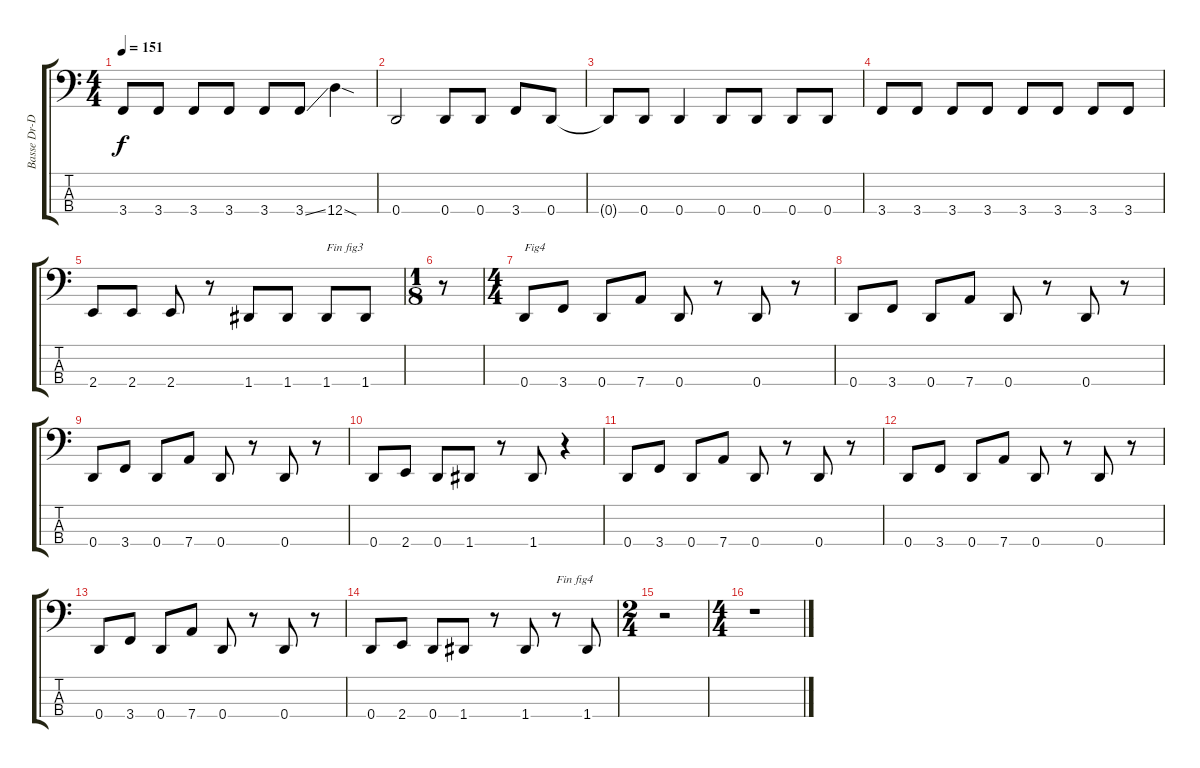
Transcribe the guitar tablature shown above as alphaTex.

\track ("Basse Dr-D" "Basse Dr-D") {instrument electricbassfinger}
\staff {score tabs}
\tuning (G2 D2 A1 D1) {hide}
\ts (4 4)
\tempo 151
\clef f4
\ks c
3.4.8{dy f} 3.4.8 3.4.8 3.4.8 3.4.8 3.4{ss}.8 12.4{sod}.4 |
0.4.2 0.4.8 0.4.8 3.4.8 0.4.8 |
0.4{t}.8 0.4.8 0.4.4 0.4.8 0.4.8 0.4.8 0.4.8 |
3.4.8 3.4.8 3.4.8 3.4.8 3.4.8 3.4.8 3.4.8 3.4.8 |
2.4.8 2.4.8 2.4.8 r.8 1.4.8 1.4.8 1.4.8{txt "Fin fig3"} 1.4.8 |
\ts (1 8)
r.8 |
\ts (4 4)
0.4.8{txt "Fig4"} 3.4.8 0.4.8 7.4.8 0.4.8 r.8 0.4.8 r.8 |
0.4.8 3.4.8 0.4.8 7.4.8 0.4.8 r.8 0.4.8 r.8 |
0.4.8 3.4.8 0.4.8 7.4.8 0.4.8 r.8 0.4.8 r.8 |
0.4.8 2.4.8 0.4.8 1.4.8 r.8 1.4.8 r.4 |
0.4.8 3.4.8 0.4.8 7.4.8 0.4.8 r.8 0.4.8 r.8 |
0.4.8 3.4.8 0.4.8 7.4.8 0.4.8 r.8 0.4.8 r.8 |
0.4.8 3.4.8 0.4.8 7.4.8 0.4.8 r.8 0.4.8 r.8 |
0.4.8 2.4.8 0.4.8 1.4.8 r.8 1.4.8 r.8{txt "Fin fig4"} 1.4.8 |
\ts (2 4)
r.2 |
\ts (4 4)
r.1
